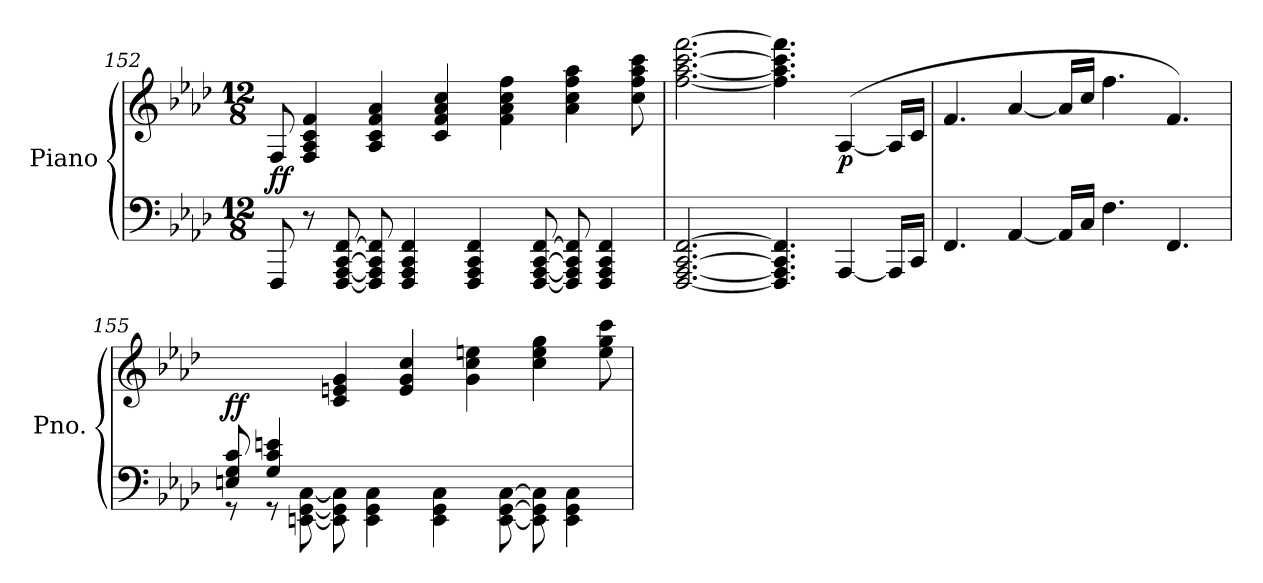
**kern	**kern	**dynam
*part1	*part1	*part1
*staff2	*staff1	*staff1/2
*I"Piano	*	*
*I'Pno.	*	*
*clefF4	*clefG2	*
*k[b-e-a-d-]	*k[b-e-a-d-]	*
*M12/8	*M12/8	*
=152	=152	=152
!	!	!LO:DY:b
8FFF/	8F/	ff
8r	4F/ 4A-/ 4c/ 4f/	.
[8FFF/ [8AAA-/ [8CC/ [8FF/	.	.
8FFF/] 8AAA-/] 8CC/] 8FF/]	4A-/ 4c/ 4f/ 4a-/	.
4FFF/ 4AAA-/ 4CC/ 4FF/	.	.
.	4c/ 4f/ 4a-/ 4cc/	.
4FFF/ 4AAA-/ 4CC/ 4FF/	.	.
.	4f\ 4a-\ 4cc\ 4ff\	.
[8FFF/ [8AAA-/ [8CC/ [8FF/	.	.
8FFF/] 8AAA-/] 8CC/] 8FF/]	4a-\ 4cc\ 4ff\ 4aa-\	.
4FFF/ 4AAA-/ 4CC/ 4FF/	.	.
.	8cc\ 8ff\ 8aa-\ 8ccc\	.
!!LO:LB:g=z
=153	=153	=153
[2.FFF/ [2.AAA-/ [2.CC/ [2.FF/	[2.ff\ [2.aa-\ [2.ccc\ [2.fff\	.
4.FFF/] 4.AAA-/] 4.CC/] 4.FF/]	4.ff\] 4.aa-\] 4.ccc\] 4.fff\]	.
!	!	!LO:DY:b
[4AAA-/	(>[4A-/	p
16AAA-/LL]	16A-/LL]	.
16CC/JJ	16c/JJ	.
=154	=154	=154
4.FF/	4.f/	.
[4AA-/	[4a-/	.
16AA-/LL]	16a-/LL]	.
16C/JJ	16cc/JJ	.
4.F\	4.ff\	.
4.FF/	4.f/)	.
=155	=155	=155
*^	*	*
!	!	!	!LO:DY:b
8En/ 8G/ 8c/	8rGG	4.ryy	ff
4G/ 4c/ 4en/	8rGG	.	.
.	[8EEn\ [8GG\ [8C\	.	.
1ryy	8EE\] 8GG\] 8C\]	4c/ 4e/ 4g/	.
.	4EE\ 4GG\ 4C\	.	.
.	.	4e/ 4g/ 4cc/	.
.	4EE\ 4GG\ 4C\	.	.
.	.	4g\ 4cc\ 4een\	.
.	[8EE\ [8GG\ [8C\	.	.
.	8EE\] 8GG\] 8C\]	4cc\ 4ee\ 4gg\	.
.	4EE\ 4GG\ 4C\	.	.
8ryy	.	8ee\ 8gg\ 8ccc\	.
*v	*v	*	*
=	=	=
*-	*-	*-
